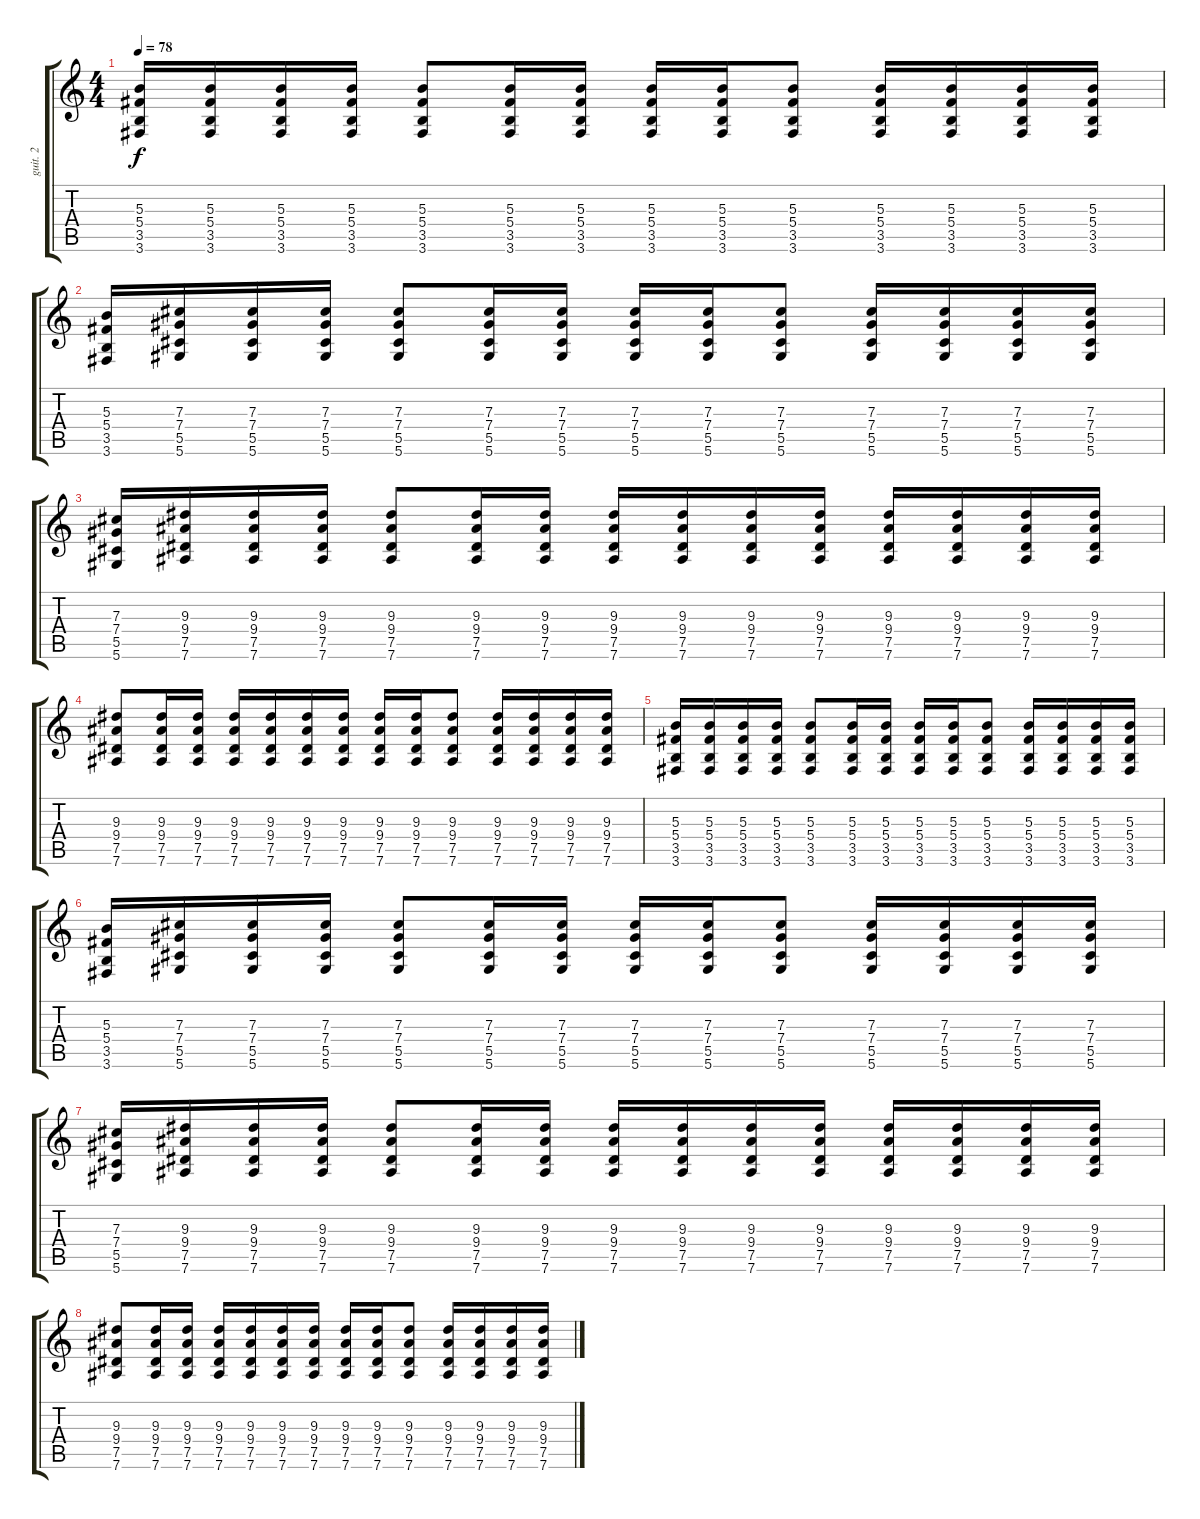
\track ("guit. 2" "guit. 2") {instrument distortionguitar}
\staff {score tabs}
\tuning (Eb4 Bb3 Gb3 Db3 Ab2 Eb2) {hide}
\ts (4 4)
\tempo 78
\clef g2
\ks c
(5.3 5.4 3.5 3.6).16{dy f} (5.3 5.4 3.5 3.6).16 (5.3 5.4 3.5 3.6).16 (5.3 5.4 3.5 3.6).16 (5.3 5.4 3.5 3.6).8 (5.3 5.4 3.5 3.6).16 (5.3 5.4 3.5 3.6).16 (5.3 5.4 3.5 3.6).16 (5.3 5.4 3.5 3.6).16 (5.3 5.4 3.5 3.6).8 (5.3 5.4 3.5 3.6).16 (5.3 5.4 3.5 3.6).16 (5.3 5.4 3.5 3.6).16 (5.3 5.4 3.5 3.6).16 |
(5.3 5.4 3.5 3.6).16 (7.3 7.4 5.5 5.6).16 (7.3 7.4 5.5 5.6).16 (7.3 7.4 5.5 5.6).16 (7.3 7.4 5.5 5.6).8 (7.3 7.4 5.5 5.6).16 (7.3 7.4 5.5 5.6).16 (7.3 7.4 5.5 5.6).16 (7.3 7.4 5.5 5.6).16 (7.3 7.4 5.5 5.6).8 (7.3 7.4 5.5 5.6).16 (7.3 7.4 5.5 5.6).16 (7.3 7.4 5.5 5.6).16 (7.3 7.4 5.5 5.6).16 |
(7.3 7.4 5.5 5.6).16 (9.3 9.4 7.5 7.6).16 (9.3 9.4 7.5 7.6).16 (9.3 9.4 7.5 7.6).16 (9.3 9.4 7.5 7.6).8 (9.3 9.4 7.5 7.6).16 (9.3 9.4 7.5 7.6).16 (9.3 9.4 7.5 7.6).16 (9.3 9.4 7.5 7.6).16 (9.3 9.4 7.5 7.6).16 (9.3 9.4 7.5 7.6).16 (9.3 9.4 7.5 7.6).16 (9.3 9.4 7.5 7.6).16 (9.3 9.4 7.5 7.6).16 (9.3 9.4 7.5 7.6).16 |
(9.3 9.4 7.5 7.6).8 (9.3 9.4 7.5 7.6).16 (9.3 9.4 7.5 7.6).16 (9.3 9.4 7.5 7.6).16 (9.3 9.4 7.5 7.6).16 (9.3 9.4 7.5 7.6).16 (9.3 9.4 7.5 7.6).16 (9.3 9.4 7.5 7.6).16 (9.3 9.4 7.5 7.6).16 (9.3 9.4 7.5 7.6).8 (9.3 9.4 7.5 7.6).16 (9.3 9.4 7.5 7.6).16 (9.3 9.4 7.5 7.6).16 (9.3 9.4 7.5 7.6).16 |
(5.3 5.4 3.5 3.6).16 (5.3 5.4 3.5 3.6).16 (5.3 5.4 3.5 3.6).16 (5.3 5.4 3.5 3.6).16 (5.3 5.4 3.5 3.6).8 (5.3 5.4 3.5 3.6).16 (5.3 5.4 3.5 3.6).16 (5.3 5.4 3.5 3.6).16 (5.3 5.4 3.5 3.6).16 (5.3 5.4 3.5 3.6).8 (5.3 5.4 3.5 3.6).16 (5.3 5.4 3.5 3.6).16 (5.3 5.4 3.5 3.6).16 (5.3 5.4 3.5 3.6).16 |
(5.3 5.4 3.5 3.6).16 (7.3 7.4 5.5 5.6).16 (7.3 7.4 5.5 5.6).16 (7.3 7.4 5.5 5.6).16 (7.3 7.4 5.5 5.6).8 (7.3 7.4 5.5 5.6).16 (7.3 7.4 5.5 5.6).16 (7.3 7.4 5.5 5.6).16 (7.3 7.4 5.5 5.6).16 (7.3 7.4 5.5 5.6).8 (7.3 7.4 5.5 5.6).16 (7.3 7.4 5.5 5.6).16 (7.3 7.4 5.5 5.6).16 (7.3 7.4 5.5 5.6).16 |
(7.3 7.4 5.5 5.6).16 (9.3 9.4 7.5 7.6).16 (9.3 9.4 7.5 7.6).16 (9.3 9.4 7.5 7.6).16 (9.3 9.4 7.5 7.6).8 (9.3 9.4 7.5 7.6).16 (9.3 9.4 7.5 7.6).16 (9.3 9.4 7.5 7.6).16 (9.3 9.4 7.5 7.6).16 (9.3 9.4 7.5 7.6).16 (9.3 9.4 7.5 7.6).16 (9.3 9.4 7.5 7.6).16 (9.3 9.4 7.5 7.6).16 (9.3 9.4 7.5 7.6).16 (9.3 9.4 7.5 7.6).16 |
(9.3 9.4 7.5 7.6).8 (9.3 9.4 7.5 7.6).16 (9.3 9.4 7.5 7.6).16 (9.3 9.4 7.5 7.6).16 (9.3 9.4 7.5 7.6).16 (9.3 9.4 7.5 7.6).16 (9.3 9.4 7.5 7.6).16 (9.3 9.4 7.5 7.6).16 (9.3 9.4 7.5 7.6).16 (9.3 9.4 7.5 7.6).8 (9.3 9.4 7.5 7.6).16 (9.3 9.4 7.5 7.6).16 (9.3 9.4 7.5 7.6).16 (9.3 9.4 7.5 7.6).16
